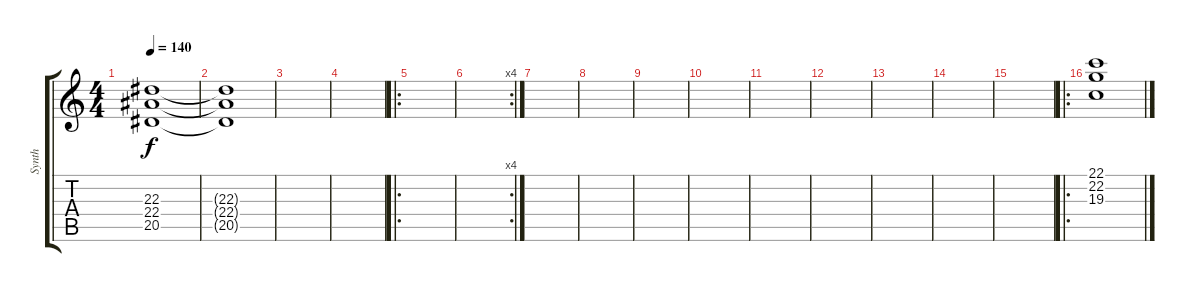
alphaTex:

\track ("Synth" "Synth") {instrument pad2warm}
\staff {score tabs}
\tuning (D4 A3 F3 C3 G2 C2) {hide}
\ts (4 4)
\tempo 140
\clef g2
\ks c
(22.3 22.4 20.5).1{dy f} |
(22.3{t} 22.4{t} 20.5{t}).1 |
|
|
\ro
|
\rc 4
|
|
|
|
|
|
|
|
|
|
\ro
(22.1 22.2 19.3).1
